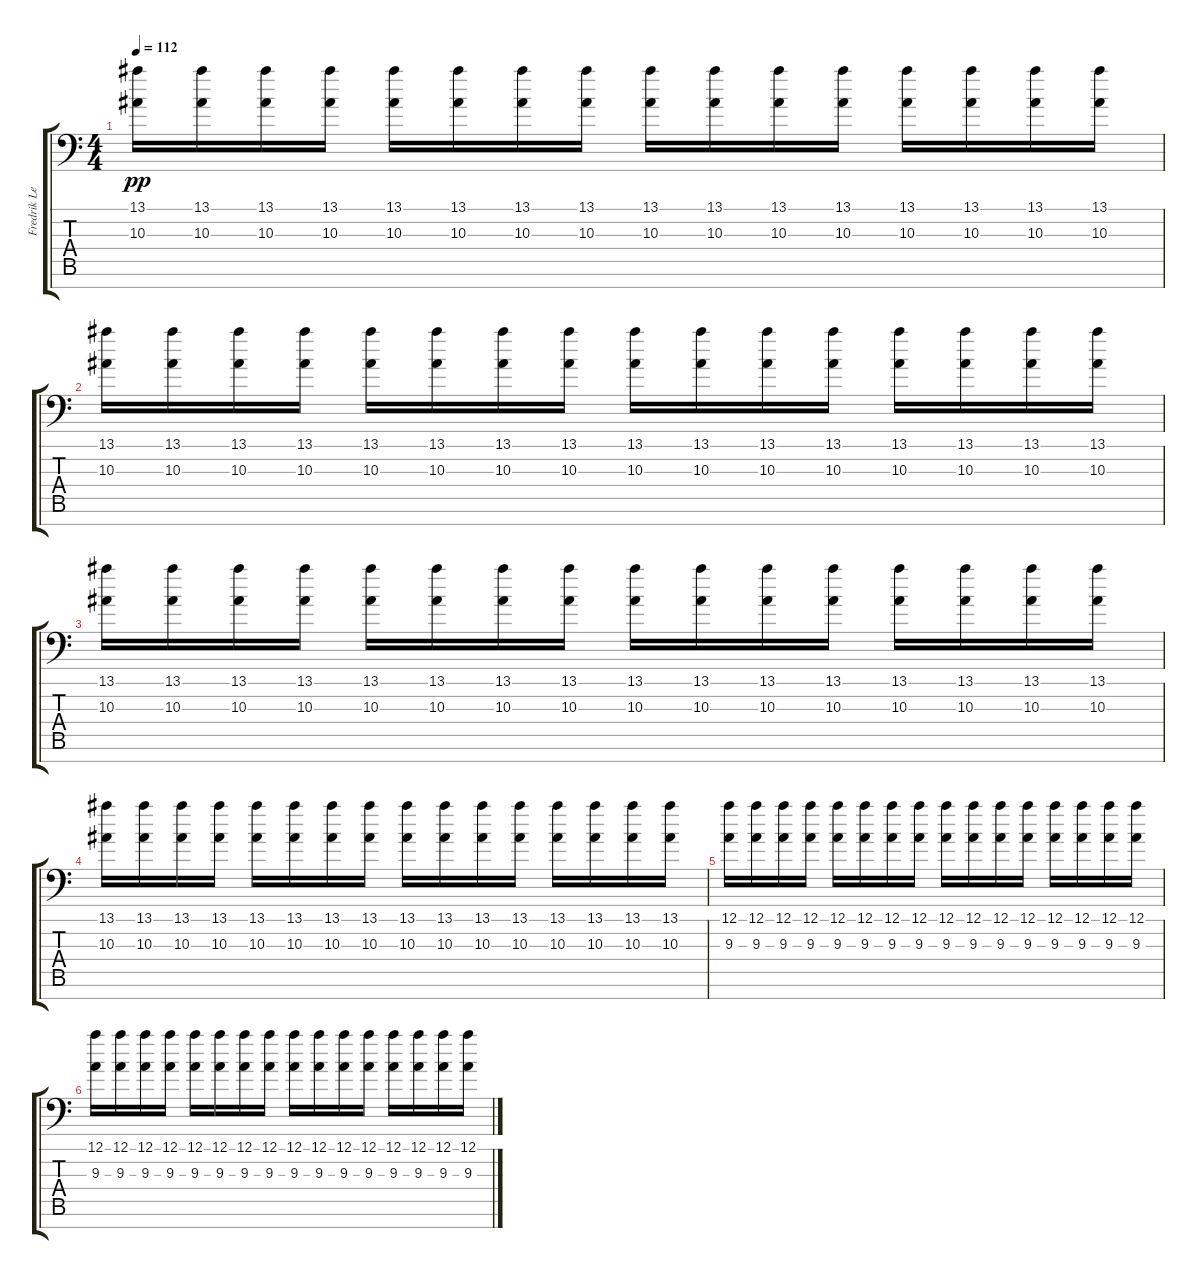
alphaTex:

\track ("Fredrik Lead" "Fredrik Le") {instrument distortionguitar}
\staff {score tabs}
\tuning (A3 F3 C3 G2 D2 A1 F1) {hide}
\ts (4 4)
\tempo 112
\clef f4
\ks c
(13.1 10.3).16{dy pp} (13.1 10.3).16 (13.1 10.3).16 (13.1 10.3).16 (13.1 10.3).16 (13.1 10.3).16 (13.1 10.3).16 (13.1 10.3).16 (13.1 10.3).16 (13.1 10.3).16 (13.1 10.3).16 (13.1 10.3).16 (13.1 10.3).16 (13.1 10.3).16 (13.1 10.3).16 (13.1 10.3).16 |
(13.1 10.3).16 (13.1 10.3).16 (13.1 10.3).16 (13.1 10.3).16 (13.1 10.3).16 (13.1 10.3).16 (13.1 10.3).16 (13.1 10.3).16 (13.1 10.3).16 (13.1 10.3).16 (13.1 10.3).16 (13.1 10.3).16 (13.1 10.3).16 (13.1 10.3).16 (13.1 10.3).16 (13.1 10.3).16 |
(13.1 10.3).16 (13.1 10.3).16 (13.1 10.3).16 (13.1 10.3).16 (13.1 10.3).16 (13.1 10.3).16 (13.1 10.3).16 (13.1 10.3).16 (13.1 10.3).16 (13.1 10.3).16 (13.1 10.3).16 (13.1 10.3).16 (13.1 10.3).16 (13.1 10.3).16 (13.1 10.3).16 (13.1 10.3).16 |
(13.1 10.3).16 (13.1 10.3).16 (13.1 10.3).16 (13.1 10.3).16 (13.1 10.3).16 (13.1 10.3).16 (13.1 10.3).16 (13.1 10.3).16 (13.1 10.3).16 (13.1 10.3).16 (13.1 10.3).16 (13.1 10.3).16 (13.1 10.3).16 (13.1 10.3).16 (13.1 10.3).16 (13.1 10.3).16 |
(12.1 9.3).16 (12.1 9.3).16 (12.1 9.3).16 (12.1 9.3).16 (12.1 9.3).16 (12.1 9.3).16 (12.1 9.3).16 (12.1 9.3).16 (12.1 9.3).16 (12.1 9.3).16 (12.1 9.3).16 (12.1 9.3).16 (12.1 9.3).16 (12.1 9.3).16 (12.1 9.3).16 (12.1 9.3).16 |
(12.1 9.3).16 (12.1 9.3).16 (12.1 9.3).16 (12.1 9.3).16 (12.1 9.3).16 (12.1 9.3).16 (12.1 9.3).16 (12.1 9.3).16 (12.1 9.3).16 (12.1 9.3).16 (12.1 9.3).16 (12.1 9.3).16 (12.1 9.3).16 (12.1 9.3).16 (12.1 9.3).16 (12.1 9.3).16
